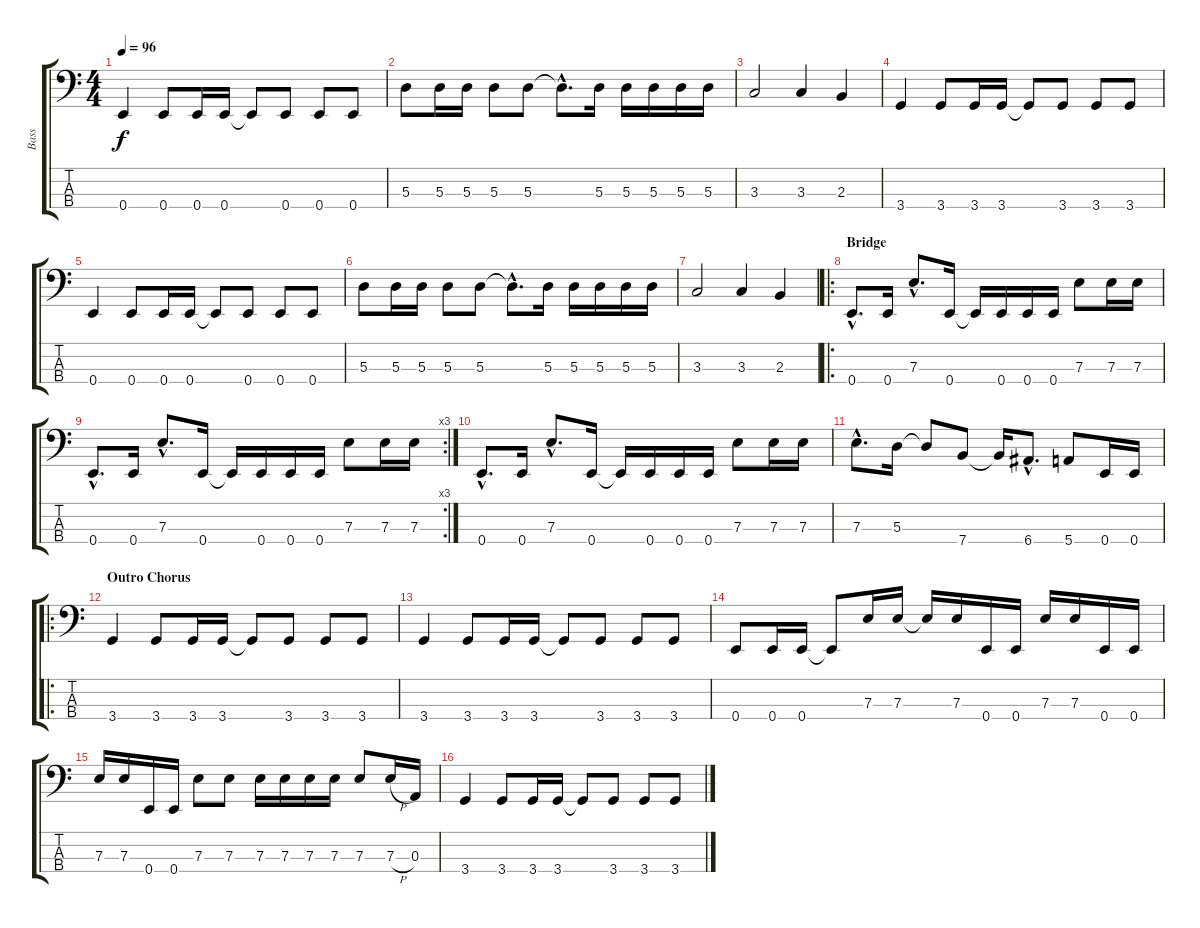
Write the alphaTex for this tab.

\track ("Bass" "Bass") {instrument electricbassfinger}
\staff {score tabs}
\tuning (G2 D2 A1 E1) {hide}
\ts (4 4)
\tempo 96
\clef f4
\ks c
0.4.4{dy f} 0.4.8 0.4.16 0.4.16 0.4{t}.8 0.4.8 0.4.8 0.4.8 |
5.3.8 5.3.16 5.3.16 5.3.8 5.3.8 5.3{hac t}.8{d} 5.3.16 5.3.16 5.3.16 5.3.16 5.3.16 |
3.3.2 3.3.4 2.3.4 |
3.4.4 3.4.8 3.4.16 3.4.16 3.4{t}.8 3.4.8 3.4.8 3.4.8 |
0.4.4 0.4.8 0.4.16 0.4.16 0.4{t}.8 0.4.8 0.4.8 0.4.8 |
5.3.8 5.3.16 5.3.16 5.3.8 5.3.8 5.3{hac t}.8{d} 5.3.16 5.3.16 5.3.16 5.3.16 5.3.16 |
3.3.2 3.3.4 2.3.4 |
\ro
\section ("" "Bridge")
0.4{hac}.8{d} 0.4.16 7.3{hac}.8{d} 0.4.16 0.4{t}.16 0.4.16 0.4.16 0.4.16 7.3.8 7.3.16 7.3.16 |
\rc 3
0.4{hac}.8{d} 0.4.16 7.3{hac}.8{d} 0.4.16 0.4{t}.16 0.4.16 0.4.16 0.4.16 7.3.8 7.3.16 7.3.16 |
0.4{hac}.8{d} 0.4.16 7.3{hac}.8{d} 0.4.16 0.4{t}.16 0.4.16 0.4.16 0.4.16 7.3.8 7.3.16 7.3.16 |
7.3{hac}.8{d} 5.3.16 5.3{t}.8 7.4.8 7.4{t}.16 6.4{hac}.8{d} 5.4.8 0.4.16 0.4.16 |
\ro
\section ("" "Outro Chorus")
3.4.4 3.4.8 3.4.16 3.4.16 3.4{t}.8 3.4.8 3.4.8 3.4.8 |
3.4.4 3.4.8 3.4.16 3.4.16 3.4{t}.8 3.4.8 3.4.8 3.4.8 |
0.4.8 0.4.16 0.4.16 0.4{t}.8 7.3.16 7.3.16 7.3{t}.16 7.3.16 0.4.16 0.4.16 7.3.16 7.3.16 0.4.16 0.4.16 |
7.3.16 7.3.16 0.4.16 0.4.16 7.3.8 7.3.8 7.3.16 7.3.16 7.3.16 7.3.16 7.3.8 7.3{h}.16 0.3.16 |
3.4.4 3.4.8 3.4.16 3.4.16 3.4{t}.8 3.4.8 3.4.8 3.4.8
